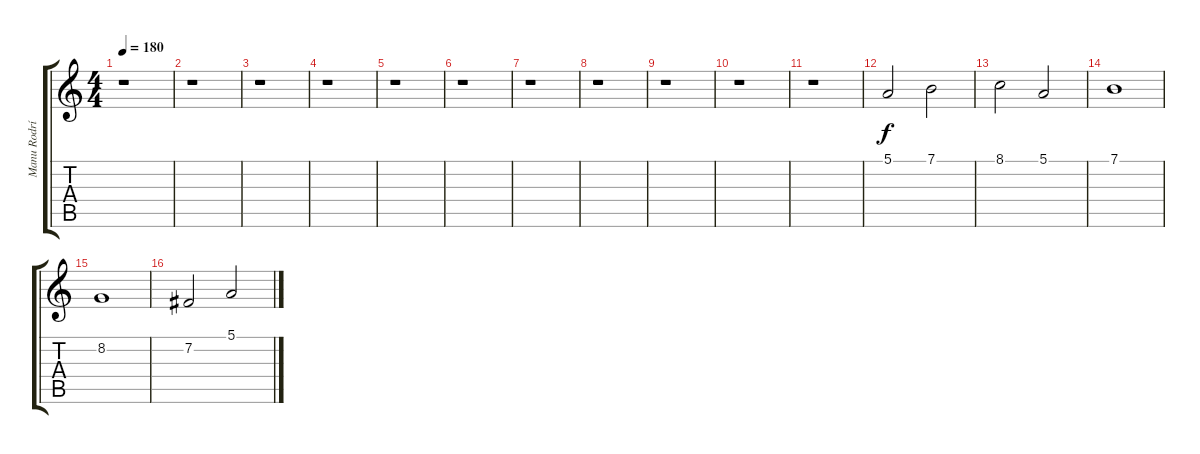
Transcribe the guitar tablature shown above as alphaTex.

\track ("Manu Rodríguez" "Manu Rodrí") {instrument tremolostrings}
\staff {score tabs}
\tuning (E4 B3 G3 D3 A2 E2) {hide}
\ts (4 4)
\tempo 180
\clef g2
\ks c
r.1{dy f} |
r.1 |
r.1 |
r.1 |
r.1 |
r.1 |
r.1 |
r.1 |
r.1 |
r.1 |
r.1 |
5.1.2 7.1.2 |
8.1.2 5.1.2 |
7.1.1 |
8.2.1 |
7.2.2 5.1.2
